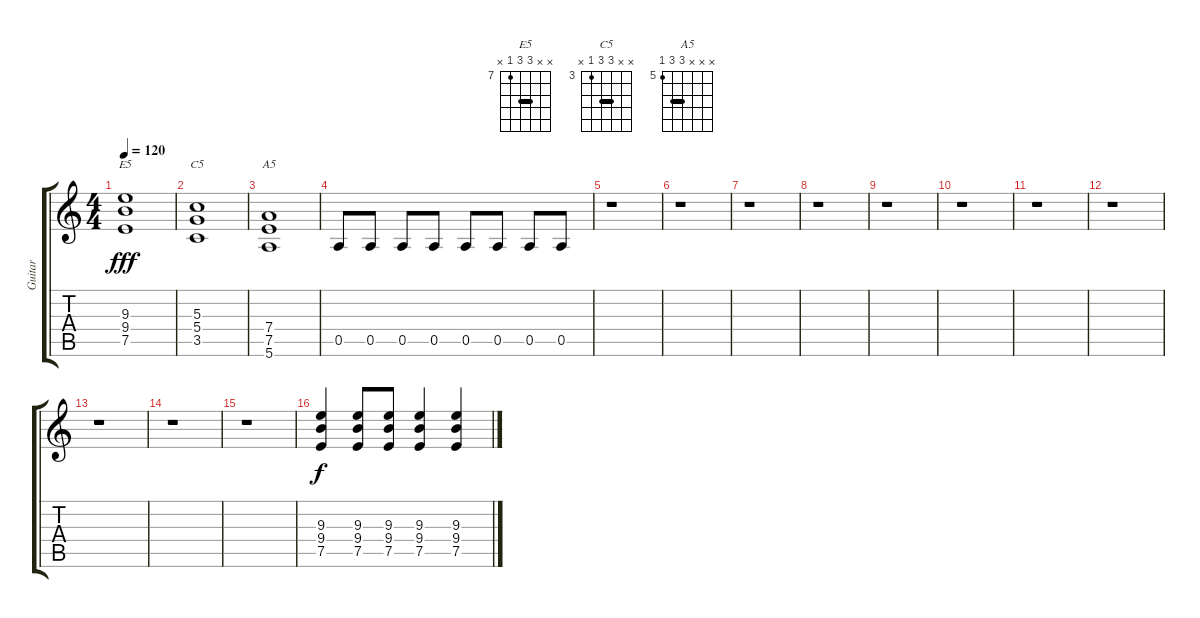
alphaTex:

\track ("Guitar " "Guitar ") {instrument overdrivenguitar}
\staff {score tabs}
\tuning (E4 B3 G3 D3 A2 E2) {hide}
\chord ("E5" x x 9 9 7 x) {firstfret 7 barre 9}
\chord ("C5" x x 5 5 3 x) {firstfret 3 barre 5}
\chord ("A5" x x x 7 7 5) {firstfret 5 barre 7}
\ts (4 4)
\tempo 120
\clef g2
\ks c
(9.3 9.4 7.5).1{ch "E5" dy fff} |
(5.3 5.4 3.5).1{ch "C5"} |
(7.4 7.5 5.6).1{ch "A5"} |
0.5.8 0.5.8 0.5.8 0.5.8 0.5.8 0.5.8 0.5.8 0.5.8 |
r.1 |
r.1 |
r.1 |
r.1 |
r.1 |
r.1 |
r.1 |
r.1 |
r.1 |
r.1 |
r.1 |
(9.3 9.4 7.5).4{dy f} (9.3 9.4 7.5).8 (9.3 9.4 7.5).8 (9.3 9.4 7.5).4 (9.3 9.4 7.5).4
